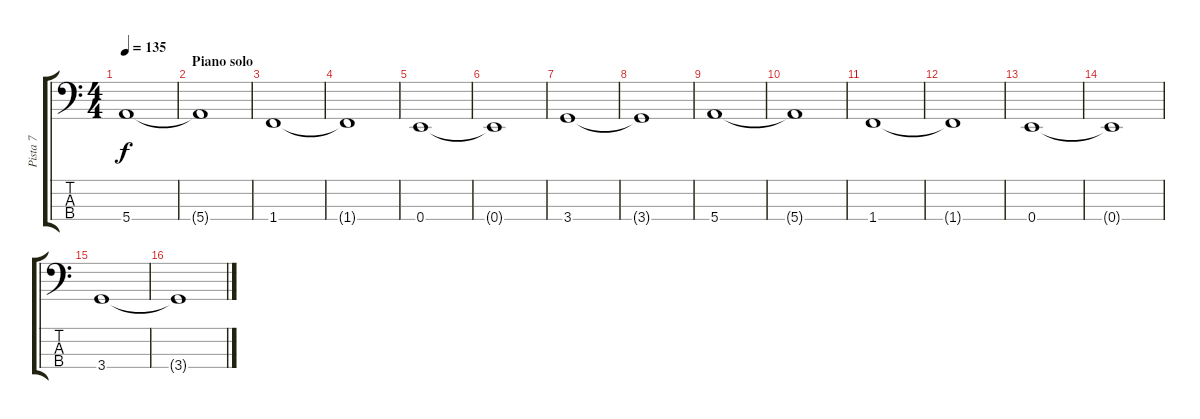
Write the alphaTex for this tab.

\track ("Pista 7" "Pista 7") {instrument electricbassfinger}
\staff {score tabs}
\tuning (G2 D2 A1 E1) {hide}
\ts (4 4)
\tempo 135
\clef f4
\ks c
5.4.1{dy f} |
\section ("" "Piano solo")
5.4{t}.1 |
1.4.1 |
1.4{t}.1 |
0.4.1 |
0.4{t}.1 |
3.4.1 |
3.4{t}.1 |
5.4.1 |
5.4{t}.1 |
1.4.1 |
1.4{t}.1 |
0.4.1 |
0.4{t}.1 |
3.4.1 |
3.4{t}.1
